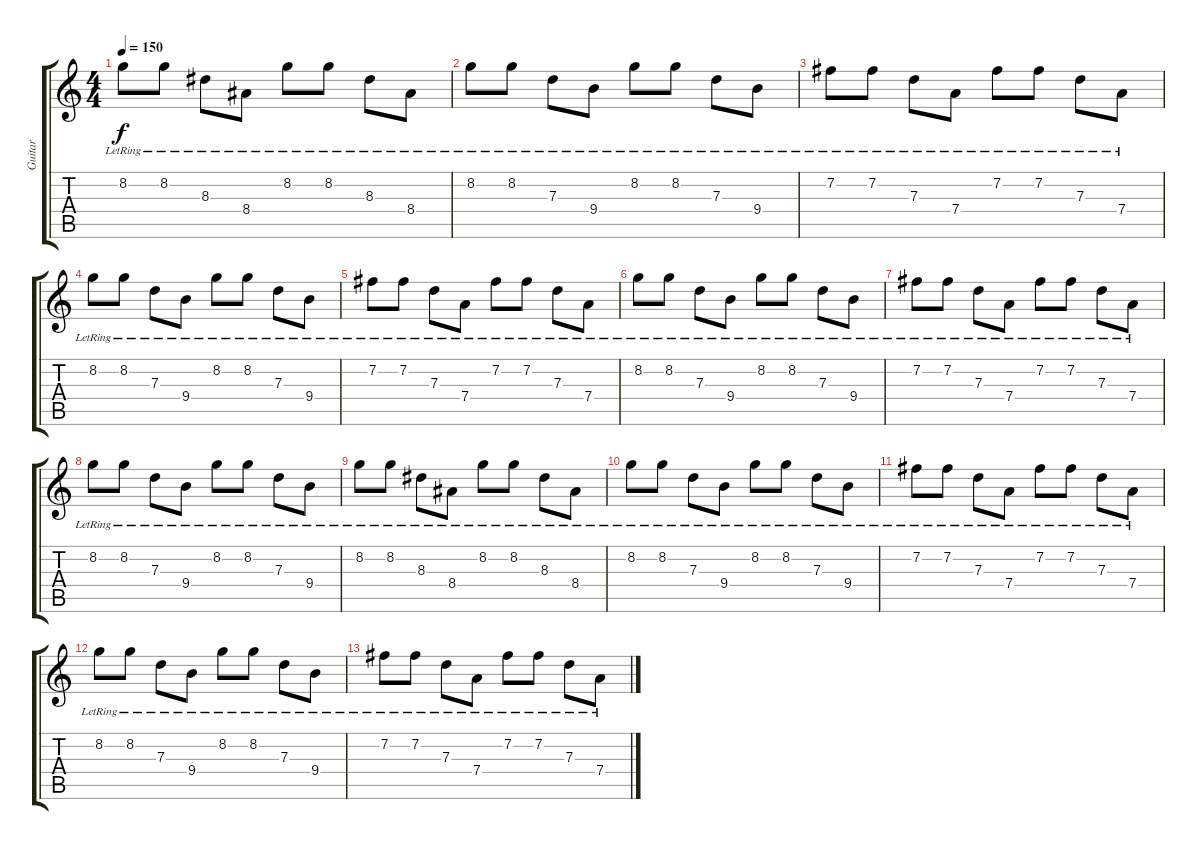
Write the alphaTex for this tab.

\track ("Guitar" "Guitar") {instrument distortionguitar}
\staff {score tabs}
\tuning (E4 B3 G3 D3 A2 E2) {hide}
\ts (4 4)
\tempo 150
\clef g2
\ks c
8.2{lr}.8{dy f} 8.2{lr}.8 8.3{lr}.8 8.4{lr}.8 8.2{lr}.8 8.2{lr}.8 8.3{lr}.8 8.4{lr}.8 |
8.2{lr}.8 8.2{lr}.8 7.3{lr}.8 9.4{lr}.8 8.2{lr}.8 8.2{lr}.8 7.3{lr}.8 9.4{lr}.8 |
7.2{lr}.8 7.2{lr}.8 7.3{lr}.8 7.4{lr}.8 7.2{lr}.8 7.2{lr}.8 7.3{lr}.8 7.4{lr}.8 |
8.2{lr}.8 8.2{lr}.8 7.3{lr}.8 9.4{lr}.8 8.2{lr}.8 8.2{lr}.8 7.3{lr}.8 9.4{lr}.8 |
7.2{lr}.8 7.2{lr}.8 7.3{lr}.8 7.4{lr}.8 7.2{lr}.8 7.2{lr}.8 7.3{lr}.8 7.4{lr}.8 |
8.2{lr}.8{instrument electricguitarclean} 8.2{lr}.8 7.3{lr}.8 9.4{lr}.8 8.2{lr}.8 8.2{lr}.8 7.3{lr}.8 9.4{lr}.8 |
7.2{lr}.8 7.2{lr}.8 7.3{lr}.8 7.4{lr}.8 7.2{lr}.8 7.2{lr}.8 7.3{lr}.8 7.4{lr}.8 |
8.2{lr}.8 8.2{lr}.8 7.3{lr}.8 9.4{lr}.8 8.2{lr}.8 8.2{lr}.8 7.3{lr}.8 9.4{lr}.8 |
8.2{lr}.8 8.2{lr}.8 8.3{lr}.8 8.4{lr}.8 8.2{lr}.8 8.2{lr}.8 8.3{lr}.8 8.4{lr}.8 |
8.2{lr}.8 8.2{lr}.8 7.3{lr}.8 9.4{lr}.8 8.2{lr}.8 8.2{lr}.8 7.3{lr}.8 9.4{lr}.8 |
7.2{lr}.8 7.2{lr}.8 7.3{lr}.8 7.4{lr}.8 7.2{lr}.8 7.2{lr}.8 7.3{lr}.8 7.4{lr}.8 |
8.2{lr}.8 8.2{lr}.8 7.3{lr}.8 9.4{lr}.8 8.2{lr}.8 8.2{lr}.8 7.3{lr}.8 9.4{lr}.8 |
7.2{lr}.8 7.2{lr}.8 7.3{lr}.8 7.4{lr}.8 7.2{lr}.8 7.2{lr}.8 7.3{lr}.8 7.4{lr}.8
